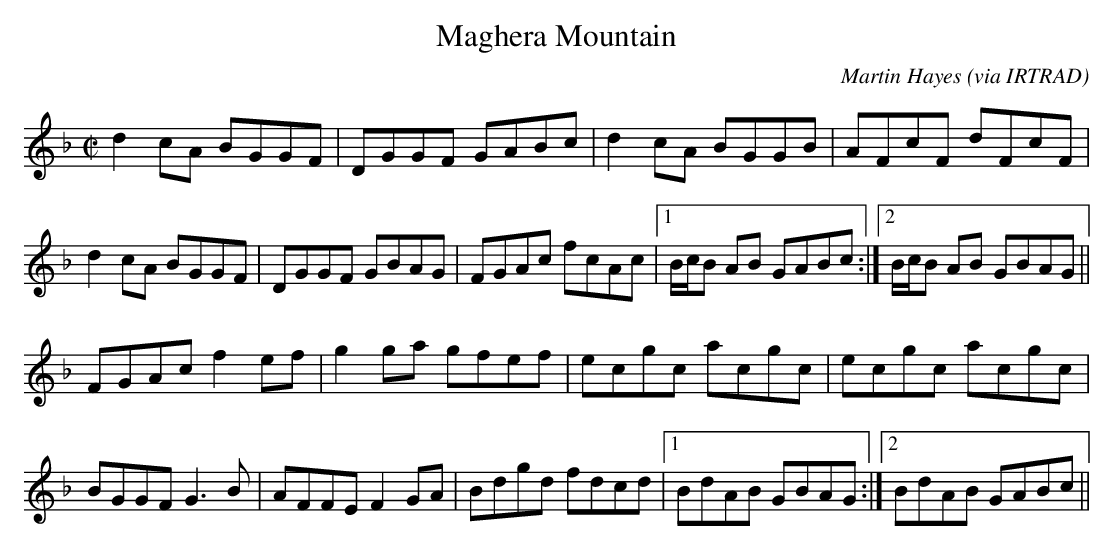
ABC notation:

X:1
T: Maghera Mountain
M: C|
L: 1/8
C: Martin Hayes (via IRTRAD)
K: Gdor
d2 cA BGGF|DGGF GABc|d2 cA BGGB|AFcF dFcF|
d2 cA BGGF|DGGF GBAG|FGAc fcAc|1 B/c/B AB GABc :|2\
B/c/B AB GBAG||
FGAc f2ef|g2 ga gfef|ecgc acgc|ecgc acgc|
BGGF G3B|AFFE F2 GA|Bdgd fdcd |1 BdAB GBAG :|2\
BdAB GABc||
